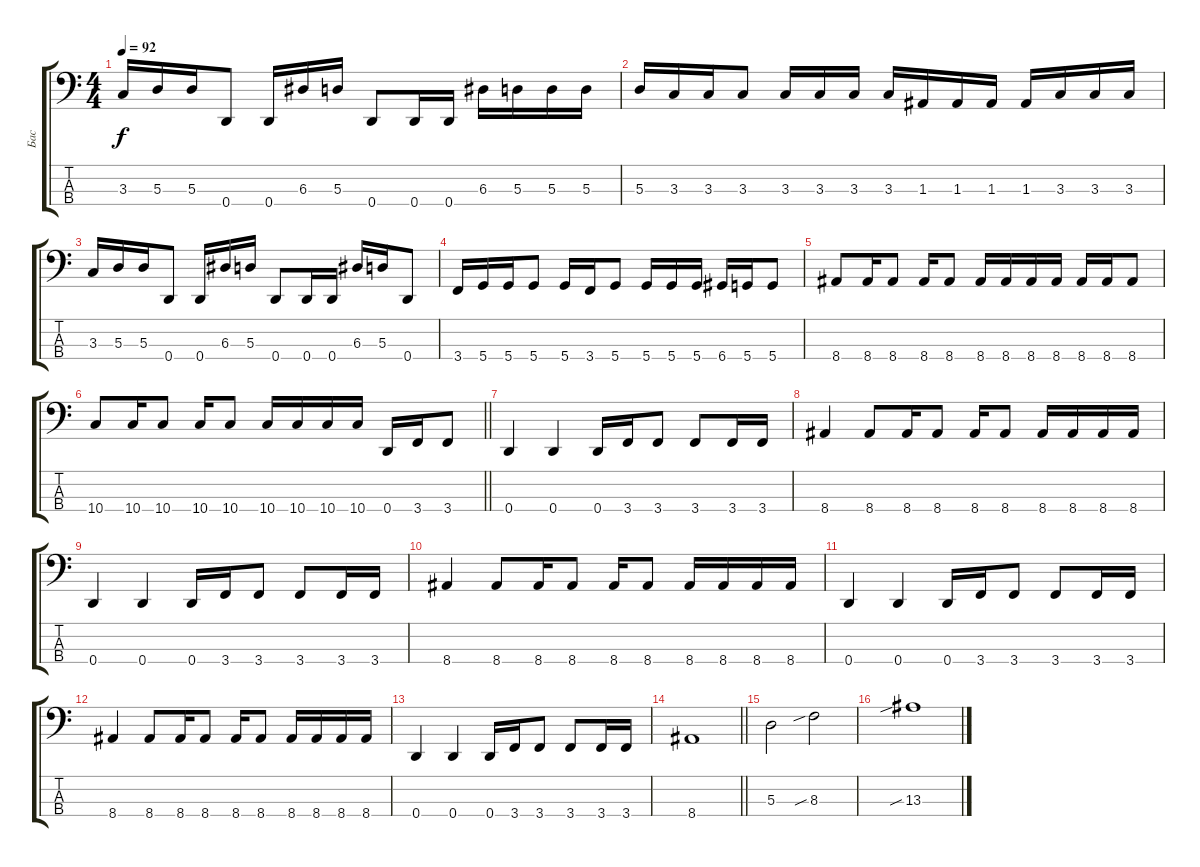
\track ("Бас" "Бас") {instrument electricbassfinger}
\staff {score tabs}
\tuning (G2 D2 A1 D1) {hide}
\ts (4 4)
\tempo 92
\clef f4
\ks c
3.3.16{dy f} 5.3.16 5.3.16 0.4.8 0.4.16 6.3.16 5.3.16 0.4.8 0.4.16 0.4.16 6.3.16 5.3.16 5.3.16 5.3.16 |
5.3.16 3.3.16 3.3.16 3.3.8 3.3.16 3.3.16 3.3.16 3.3.16 1.3.16 1.3.16 1.3.16 1.3.16 3.3.16 3.3.16 3.3.16 |
3.3.16 5.3.16 5.3.16 0.4.8 0.4.16 6.3.16 5.3.16 0.4.8 0.4.16 0.4.16 6.3.16 5.3.16 0.4.8 |
3.4.16 5.4.16 5.4.16 5.4.8 5.4.16 3.4.16 5.4.8 5.4.16 5.4.16 5.4.16 6.4.16 5.4.16 5.4.8 |
8.4.8 8.4.16 8.4.8 8.4.16 8.4.8 8.4.16 8.4.16 8.4.16 8.4.16 8.4.16 8.4.16 8.4.8 |
\barLineRight lightlight
10.4.8 10.4.16 10.4.8 10.4.16 10.4.8 10.4.16 10.4.16 10.4.16 10.4.16 0.4.16 3.4.16 3.4.8 |
0.4.4 0.4.4 0.4.16 3.4.16 3.4.8 3.4.8 3.4.16 3.4.16 |
8.4.4 8.4.8 8.4.16 8.4.8 8.4.16 8.4.8 8.4.16 8.4.16 8.4.16 8.4.16 |
0.4.4 0.4.4 0.4.16 3.4.16 3.4.8 3.4.8 3.4.16 3.4.16 |
8.4.4 8.4.8 8.4.16 8.4.8 8.4.16 8.4.8 8.4.16 8.4.16 8.4.16 8.4.16 |
0.4.4 0.4.4 0.4.16 3.4.16 3.4.8 3.4.8 3.4.16 3.4.16 |
8.4.4 8.4.8 8.4.16 8.4.8 8.4.16 8.4.8 8.4.16 8.4.16 8.4.16 8.4.16 |
0.4.4 0.4.4 0.4.16 3.4.16 3.4.8 3.4.8 3.4.16 3.4.16 |
\barLineRight lightlight
8.4.1 |
5.3.2 8.3{sib}.2 |
13.3{sib}.1
